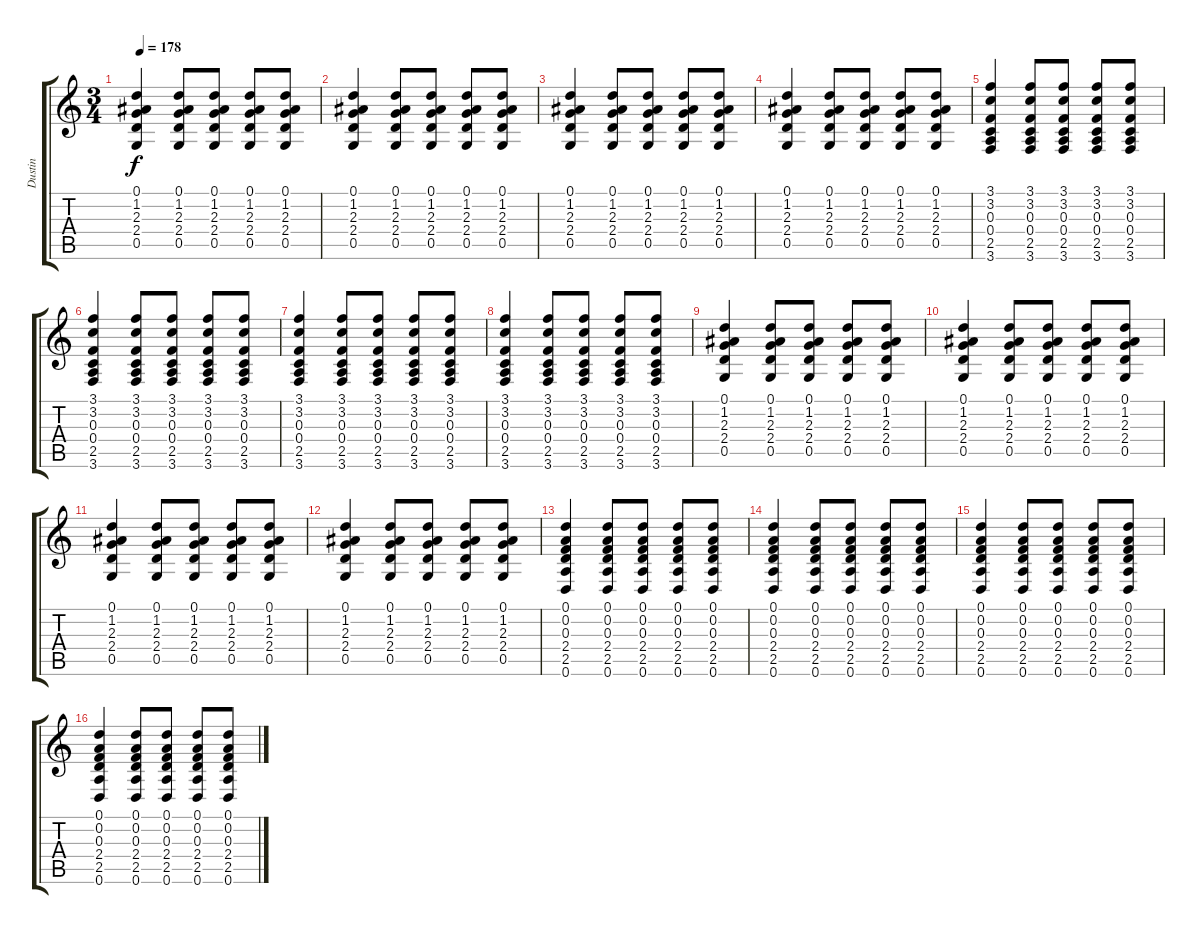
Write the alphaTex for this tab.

\track ("Dustin" "Dustin") {instrument electricguitarjazz}
\staff {score tabs}
\tuning (D4 A3 F3 C3 G2 D2) {hide}
\ts (3 4)
\tempo 178
\clef g2
\ks c
(0.1 1.2 2.3 2.4 0.5).4{dy f} (0.1 1.2 2.3 2.4 0.5).8 (0.1 1.2 2.3 2.4 0.5).8 (0.1 1.2 2.3 2.4 0.5).8 (0.1 1.2 2.3 2.4 0.5).8 |
(0.1 1.2 2.3 2.4 0.5).4 (0.1 1.2 2.3 2.4 0.5).8 (0.1 1.2 2.3 2.4 0.5).8 (0.1 1.2 2.3 2.4 0.5).8 (0.1 1.2 2.3 2.4 0.5).8 |
(0.1 1.2 2.3 2.4 0.5).4 (0.1 1.2 2.3 2.4 0.5).8 (0.1 1.2 2.3 2.4 0.5).8 (0.1 1.2 2.3 2.4 0.5).8 (0.1 1.2 2.3 2.4 0.5).8 |
(0.1 1.2 2.3 2.4 0.5).4 (0.1 1.2 2.3 2.4 0.5).8 (0.1 1.2 2.3 2.4 0.5).8 (0.1 1.2 2.3 2.4 0.5).8 (0.1 1.2 2.3 2.4 0.5).8 |
(3.1 3.2 0.3 0.4 2.5 3.6).4 (3.1 3.2 0.3 0.4 2.5 3.6).8 (3.1 3.2 0.3 0.4 2.5 3.6).8 (3.1 3.2 0.3 0.4 2.5 3.6).8 (3.1 3.2 0.3 0.4 2.5 3.6).8 |
(3.1 3.2 0.3 0.4 2.5 3.6).4 (3.1 3.2 0.3 0.4 2.5 3.6).8 (3.1 3.2 0.3 0.4 2.5 3.6).8 (3.1 3.2 0.3 0.4 2.5 3.6).8 (3.1 3.2 0.3 0.4 2.5 3.6).8 |
(3.1 3.2 0.3 0.4 2.5 3.6).4 (3.1 3.2 0.3 0.4 2.5 3.6).8 (3.1 3.2 0.3 0.4 2.5 3.6).8 (3.1 3.2 0.3 0.4 2.5 3.6).8 (3.1 3.2 0.3 0.4 2.5 3.6).8 |
(3.1 3.2 0.3 0.4 2.5 3.6).4 (3.1 3.2 0.3 0.4 2.5 3.6).8 (3.1 3.2 0.3 0.4 2.5 3.6).8 (3.1 3.2 0.3 0.4 2.5 3.6).8 (3.1 3.2 0.3 0.4 2.5 3.6).8 |
(0.1 1.2 2.3 2.4 0.5).4 (0.1 1.2 2.3 2.4 0.5).8 (0.1 1.2 2.3 2.4 0.5).8 (0.1 1.2 2.3 2.4 0.5).8 (0.1 1.2 2.3 2.4 0.5).8 |
(0.1 1.2 2.3 2.4 0.5).4 (0.1 1.2 2.3 2.4 0.5).8 (0.1 1.2 2.3 2.4 0.5).8 (0.1 1.2 2.3 2.4 0.5).8 (0.1 1.2 2.3 2.4 0.5).8 |
(0.1 1.2 2.3 2.4 0.5).4 (0.1 1.2 2.3 2.4 0.5).8 (0.1 1.2 2.3 2.4 0.5).8 (0.1 1.2 2.3 2.4 0.5).8 (0.1 1.2 2.3 2.4 0.5).8 |
(0.1 1.2 2.3 2.4 0.5).4 (0.1 1.2 2.3 2.4 0.5).8 (0.1 1.2 2.3 2.4 0.5).8 (0.1 1.2 2.3 2.4 0.5).8 (0.1 1.2 2.3 2.4 0.5).8 |
(0.1 0.2 0.3 2.4 2.5 0.6).4 (0.1 0.2 0.3 2.4 2.5 0.6).8 (0.1 0.2 0.3 2.4 2.5 0.6).8 (0.1 0.2 0.3 2.4 2.5 0.6).8 (0.1 0.2 0.3 2.4 2.5 0.6).8 |
(0.1 0.2 0.3 2.4 2.5 0.6).4 (0.1 0.2 0.3 2.4 2.5 0.6).8 (0.1 0.2 0.3 2.4 2.5 0.6).8 (0.1 0.2 0.3 2.4 2.5 0.6).8 (0.1 0.2 0.3 2.4 2.5 0.6).8 |
(0.1 0.2 0.3 2.4 2.5 0.6).4 (0.1 0.2 0.3 2.4 2.5 0.6).8 (0.1 0.2 0.3 2.4 2.5 0.6).8 (0.1 0.2 0.3 2.4 2.5 0.6).8 (0.1 0.2 0.3 2.4 2.5 0.6).8 |
(0.1 0.2 0.3 2.4 2.5 0.6).4 (0.1 0.2 0.3 2.4 2.5 0.6).8 (0.1 0.2 0.3 2.4 2.5 0.6).8 (0.1 0.2 0.3 2.4 2.5 0.6).8 (0.1 0.2 0.3 2.4 2.5 0.6).8
